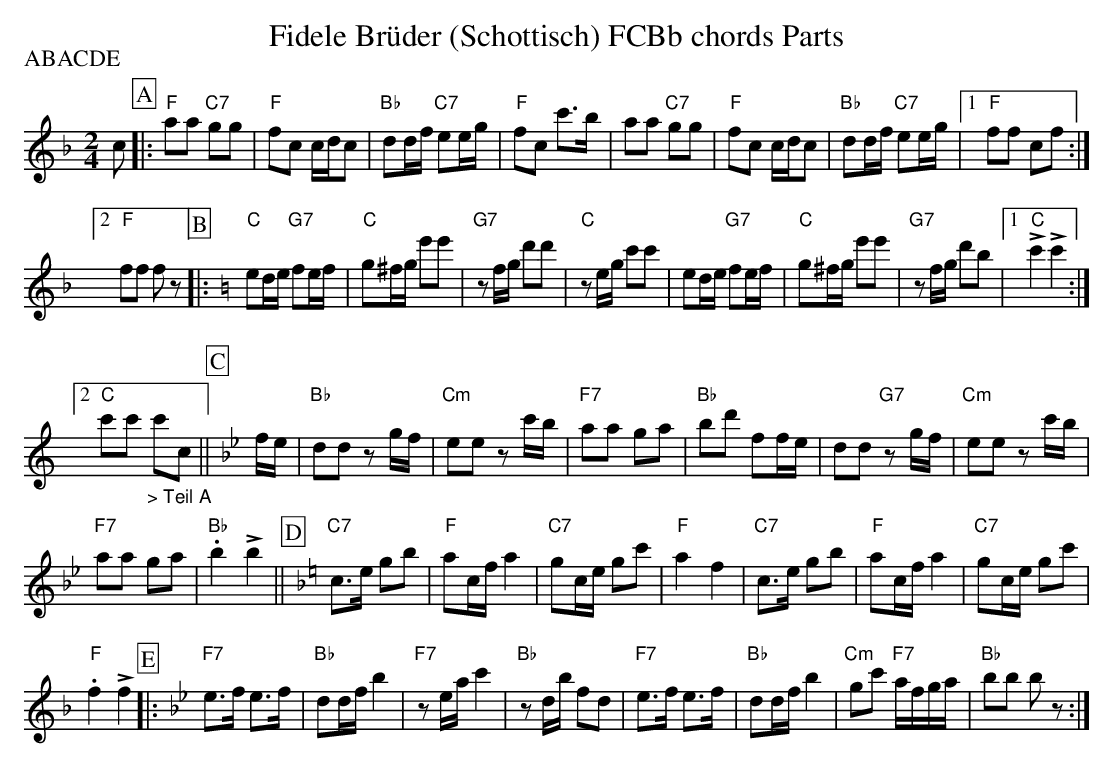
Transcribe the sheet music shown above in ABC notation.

X:1
T: Fidele Br\"uder (Schottisch) FCBb chords Parts
P:ABACDE
M:2/4
L:1/8
K:F %%MIDI gchordon
c [P:A] |: "F"aa "C7"gg | "F"fc c/d/c | "Bb"dd/f/ "C7"ee/g/ | "F"fc c'>b | aa "C7"gg | "F"fc c/d/c | "Bb"dd/f/ "C7"ee/g/ |1 "F"ff cf :|2
"F"ff fz [P:B] |: [K:C] "C"ed/e/ "G7"fe/f/ | "C"g^f/g/ e'e' | "G7"zf/g/ d'd' | "C"ze/g/ c'c' | ed/e/ "G7"fe/f/ | "C"g^f/g/ e'e' | "G7"zf/g/ d'b |1 "C"+>+c'2+>+c'2 :|2
"C"c'c' "_> Teil A"c'c || [P:C] [K:Bb] f/e/ | "Bb"dd zg/f/ | "Cm"ee zc'/b/ | "F7"aa ga | "Bb"bd' ff/e/ | dd "G7"zg/f/ | "Cm"ee zc'/b/ |
"F7"aa ga | "Bb".b2+>+b2 || [P:D] [K:F] "C7"c>e gb | "F"ac/f/ a2 | "C7"gc/e/ gc' | "F"a2f2 | "C7"c>e gb | "F"ac/f/ a2 | "C7"gc/e/ gc' |
"F".f2+>+f2 [P:E] |: [K:Bb] "F7"e>f e>f | "Bb"dd/f/ b2 | "F7"ze/a/ c'2 | "Bb"zd/b/ fd | "F7"e>f e>f | "Bb"dd/f/ b2 | "Cm"gc' "F7"a/f/g/a/ | "Bb"bb bz :|
